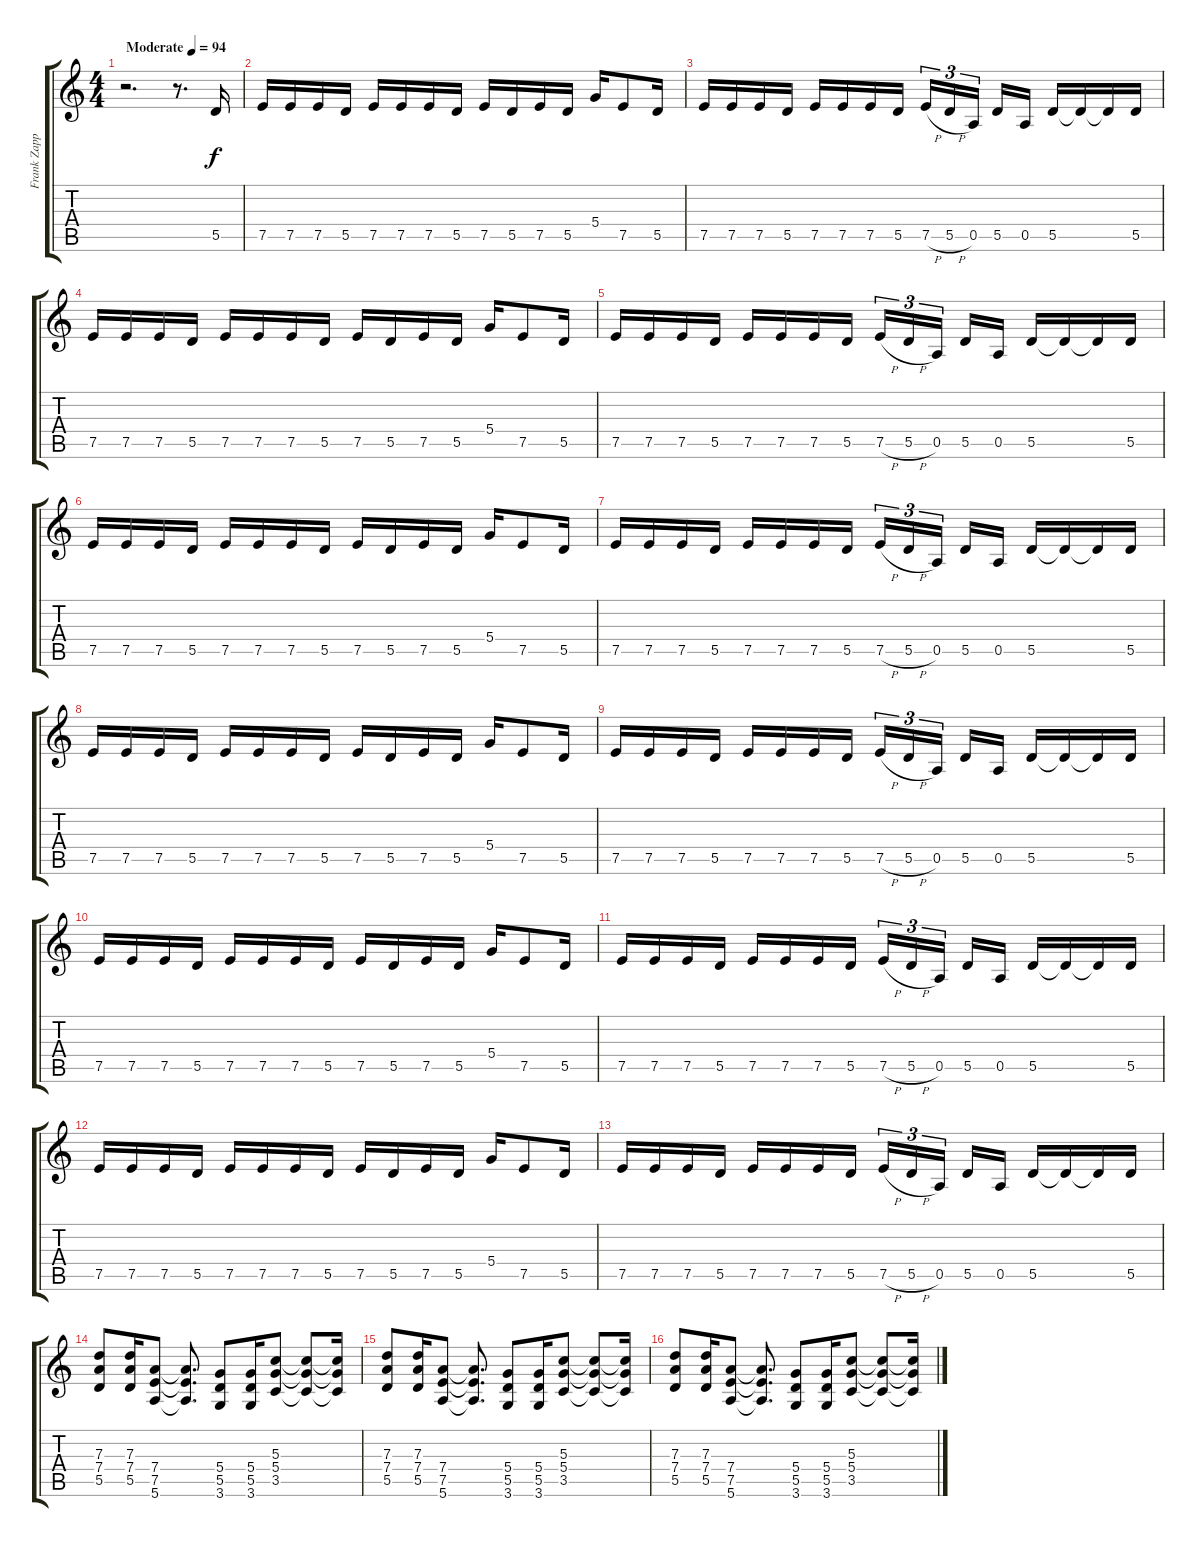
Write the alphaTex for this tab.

\track ("Frank Zappa" "Frank Zapp") {instrument overdrivenguitar}
\staff {score tabs}
\tuning (E4 B3 G3 D3 A2 E2) {hide}
\ts (4 4)
\tempo (94 "Moderate")
\clef g2
\ks c
r.2{d dy f instrument overdrivenguitar} r.8{d} 5.5.16 |
7.5.16 7.5.16 7.5.16 5.5.16 7.5.16 7.5.16 7.5.16 5.5.16 7.5.16 5.5.16 7.5.16 5.5.16 5.4.16 7.5.8 5.5.16 |
7.5.16 7.5.16 7.5.16 5.5.16 7.5.16 7.5.16 7.5.16 5.5.16 7.5{h}.16{tu (3 2)} 5.5{h}.16{tu (3 2)} 0.5.16{tu (3 2) beam splitsecondary} 5.5.16 0.5.16 5.5.16 5.5{t}.16 5.5{t}.16 5.5.16 |
7.5.16 7.5.16 7.5.16 5.5.16 7.5.16 7.5.16 7.5.16 5.5.16 7.5.16 5.5.16 7.5.16 5.5.16 5.4.16 7.5.8 5.5.16 |
7.5.16 7.5.16 7.5.16 5.5.16 7.5.16 7.5.16 7.5.16 5.5.16 7.5{h}.16{tu (3 2)} 5.5{h}.16{tu (3 2)} 0.5.16{tu (3 2) beam splitsecondary} 5.5.16 0.5.16 5.5.16 5.5{t}.16 5.5{t}.16 5.5.16 |
7.5.16 7.5.16 7.5.16 5.5.16 7.5.16 7.5.16 7.5.16 5.5.16 7.5.16 5.5.16 7.5.16 5.5.16 5.4.16 7.5.8 5.5.16 |
7.5.16 7.5.16 7.5.16 5.5.16 7.5.16 7.5.16 7.5.16 5.5.16 7.5{h}.16{tu (3 2)} 5.5{h}.16{tu (3 2)} 0.5.16{tu (3 2) beam splitsecondary} 5.5.16 0.5.16 5.5.16 5.5{t}.16 5.5{t}.16 5.5.16 |
7.5.16 7.5.16 7.5.16 5.5.16 7.5.16 7.5.16 7.5.16 5.5.16 7.5.16 5.5.16 7.5.16 5.5.16 5.4.16 7.5.8 5.5.16 |
7.5.16 7.5.16 7.5.16 5.5.16 7.5.16 7.5.16 7.5.16 5.5.16 7.5{h}.16{tu (3 2)} 5.5{h}.16{tu (3 2)} 0.5.16{tu (3 2) beam splitsecondary} 5.5.16 0.5.16 5.5.16 5.5{t}.16 5.5{t}.16 5.5.16 |
7.5.16 7.5.16 7.5.16 5.5.16 7.5.16 7.5.16 7.5.16 5.5.16 7.5.16 5.5.16 7.5.16 5.5.16 5.4.16 7.5.8 5.5.16 |
7.5.16 7.5.16 7.5.16 5.5.16 7.5.16 7.5.16 7.5.16 5.5.16 7.5{h}.16{tu (3 2)} 5.5{h}.16{tu (3 2)} 0.5.16{tu (3 2) beam splitsecondary} 5.5.16 0.5.16 5.5.16 5.5{t}.16 5.5{t}.16 5.5.16 |
7.5.16 7.5.16 7.5.16 5.5.16 7.5.16 7.5.16 7.5.16 5.5.16 7.5.16 5.5.16 7.5.16 5.5.16 5.4.16 7.5.8 5.5.16 |
7.5.16 7.5.16 7.5.16 5.5.16 7.5.16 7.5.16 7.5.16 5.5.16 7.5{h}.16{tu (3 2)} 5.5{h}.16{tu (3 2)} 0.5.16{tu (3 2) beam splitsecondary} 5.5.16 0.5.16 5.5.16 5.5{t}.16 5.5{t}.16 5.5.16 |
(7.3 7.4 5.5).8 (7.3 7.4 5.5).16 (7.4 7.5 5.6).8 (7.4{t} 7.5{t} 5.6{t}).8{d} (5.4 5.5 3.6).8 (5.4 5.5 3.6).16 (5.3 5.4 3.5).8 (5.3{t} 5.4{t} 3.5{t}).8 (5.3{t} 5.4{t} 3.5{t}).16 |
(7.3 7.4 5.5).8 (7.3 7.4 5.5).16 (7.4 7.5 5.6).8 (7.4{t} 7.5{t} 5.6{t}).8{d} (5.4 5.5 3.6).8 (5.4 5.5 3.6).16 (5.3 5.4 3.5).8 (5.3{t} 5.4{t} 3.5{t}).8 (5.3{t} 5.4{t} 3.5{t}).16 |
(7.3 7.4 5.5).8 (7.3 7.4 5.5).16 (7.4 7.5 5.6).8 (7.4{t} 7.5{t} 5.6{t}).8{d} (5.4 5.5 3.6).8 (5.4 5.5 3.6).16 (5.3 5.4 3.5).8 (5.3{t} 5.4{t} 3.5{t}).8 (5.3{t} 5.4{t} 3.5{t}).16
